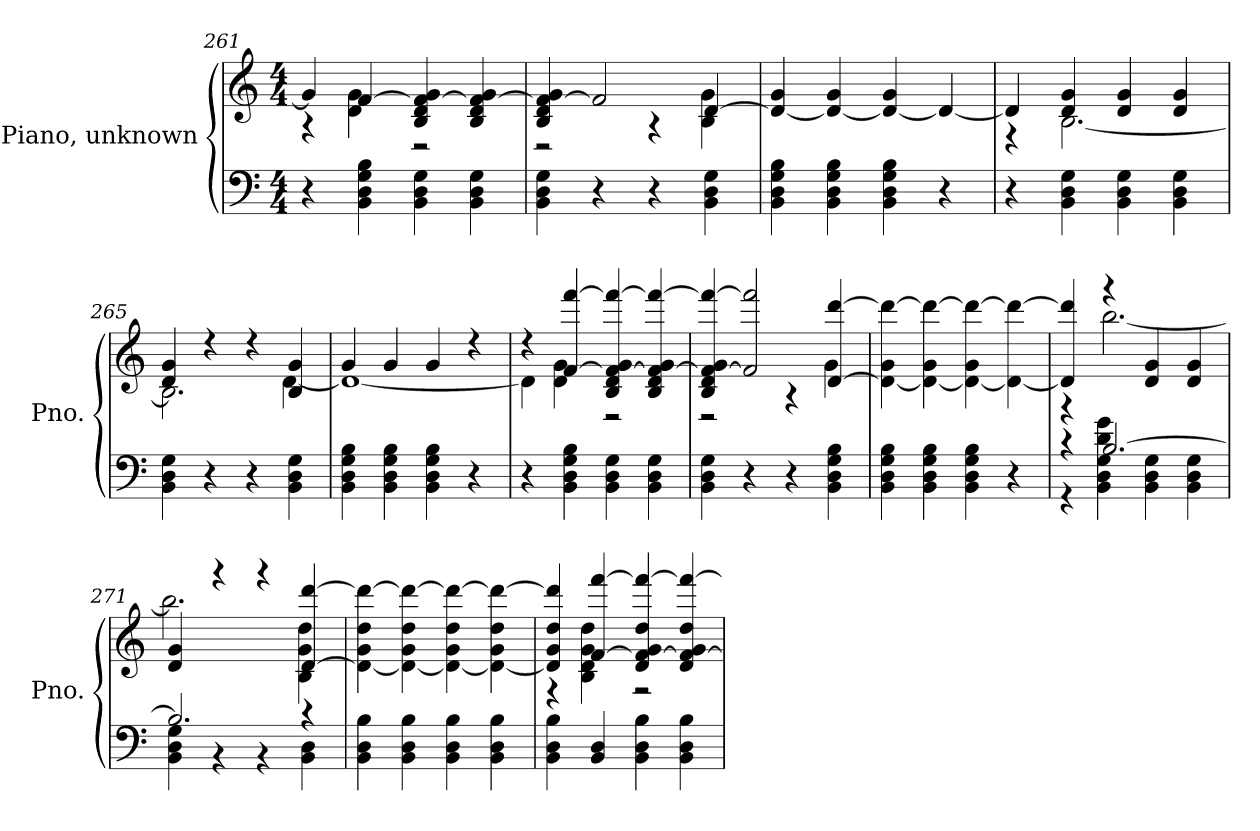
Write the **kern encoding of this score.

**kern	**kern
*part1	*part1
*staff2	*staff1
*I"Piano, unknown	*
*I'Pno.	*
!!LO:LB:g=z
*clefF4	*clefG2
*k[]	*k[]
*M4/4	*M4/4
=261	=261
*	*^
4r	4g/]	4r
4BB\ 4D\ 4G\ 4B\	[4f/	4d\ 4g\
4BB\ 4D\ 4G\	4B/ 4d/ 4f/_ 4g/	2r
4BB\ 4D\ 4G\	4B/ 4d/ 4f/_ 4g/	.
=262	=262	=262
4BB\ 4D\ 4G\	4B/ 4d/ 4f/_ 4g/	2r
4r	2f/]	.
4r	.	4r
4BB\ 4D\ 4G\	[4d/	4B\ 4g\
*	*v	*v
=263	=263
4BB\ 4D\ 4G\ 4B\	4d/_ 4g/
4BB\ 4D\ 4G\ 4B\	4d/_ 4g/
4BB\ 4D\ 4G\ 4B\	4d/_ 4g/
4r	4d/_
=264	=264
*	*^
4r	4d/]	4r
4BB\ 4D\ 4G\	4d/ 4g/	[2.B\
4BB\ 4D\ 4G\	4d/ 4g/	.
4BB\ 4D\ 4G\	4d/ 4g/	.
=265	=265	=265
4BB\ 4D\ 4G\	4d/ 4g/	2.B\]
4r	4r	.
4r	4r	.
4BB\ 4D\ 4G\	4B/ 4g/	[4d\
=266	=266	=266
4BB\ 4D\ 4G\ 4B\	4g/	1d_
4BB\ 4D\ 4G\ 4B\	4g/	.
4BB\ 4D\ 4G\ 4B\	4g/	.
4r	4r	.
=267	=267	=267
4r	4r	4d\]
4BB\ 4D\ 4G\ 4B\	[4f/ [4fff/	4d\ 4g\
4BB\ 4D\ 4G\	4B/ 4d/ 4f/_ 4g/ 4fff/_	2r
4BB\ 4D\ 4G\	4B/ 4d/ 4f/_ 4g/ 4fff/_	.
!!LO:LB:g=z	!!
=268	=268	=268
4BB\ 4D\ 4G\	4B/ 4d/ 4f/_ 4g/ 4fff/_	2r
4r	2f/] 2fff/]	.
4r	.	4r
4BB\ 4D\ 4G\ 4B\	[4d/ [4ddd/	4g\
*	*v	*v
=269	=269
4BB\ 4D\ 4G\ 4B\	4d\_ 4g\ 4ddd\_
4BB\ 4D\ 4G\ 4B\	4d\_ 4g\ 4ddd\_
4BB\ 4D\ 4G\ 4B\	4d\_ 4g\ 4ddd\_
4r	4d\_ 4ddd\_
=270	=270
*^	*^
4r	4r	4d/] 4ddd/]	4r
[2.B/	4BB\ 4D\ 4G\ 4d\ 4g\	4r	[2.bb\
.	4BB\ 4D\ 4G\	4d/ 4g/	.
.	4BB\ 4D\ 4G\	4d/ 4g/	.
=271	=271	=271	=271
2.B/]	4BB\ 4D\ 4G\	4d/ 4g/	2.bb\]
.	4r	4r	.
.	4r	4r	.
4r	4BB\ 4D\	[4d/ [4ddd/	4B\ 4g\ 4dd\
*v	*v	*	*
*	*v	*v
=272	=272
4BB\ 4D\ 4B\	4d\_ 4g\ 4dd\ 4ddd\_
4BB\ 4D\ 4B\	4d\_ 4g\ 4dd\ 4ddd\_
4BB\ 4D\ 4B\	4d\_ 4g\ 4dd\ 4ddd\_
4BB\ 4D\ 4B\	4d\_ 4g\ 4dd\ 4ddd\_
=273	=273
*	*^
4BB\ 4D\ 4B\	4d/] 4g/ 4dd/ 4ddd/]	4r
4BB/ 4D/	[4f/ [4fff/	4B\ 4d\ 4g\ 4dd\
4BB\ 4D\ 4B\	4d/ 4f/_ 4g/ 4dd/ 4fff/_	2r
4BB\ 4D\ 4B\	4d/ 4f/_ 4g/ 4dd/ 4fff/_	.
*	*v	*v
=	=
*-	*-
